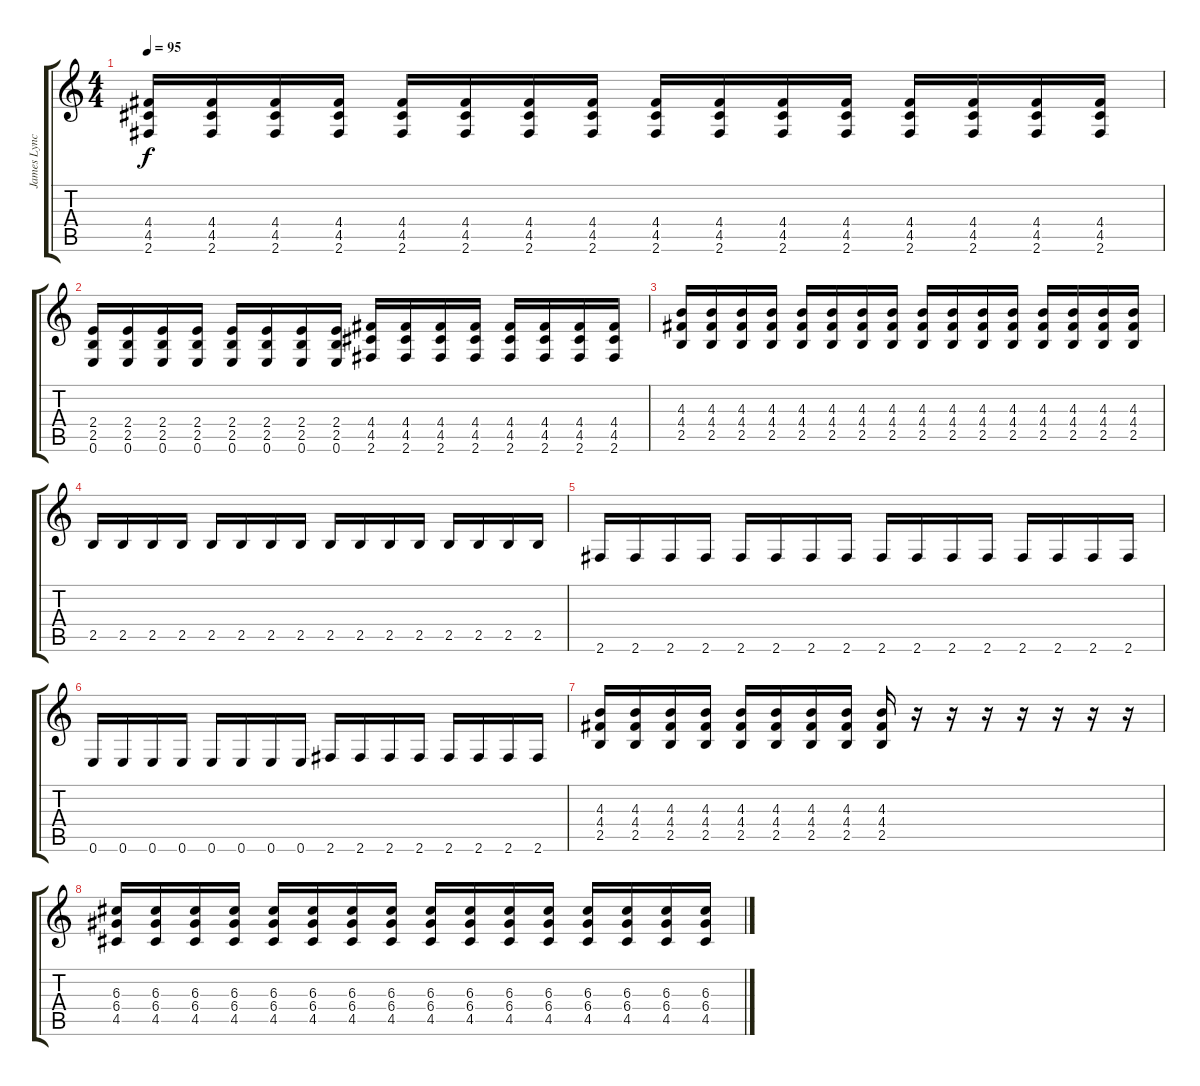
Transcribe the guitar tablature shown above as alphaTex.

\track ("James Lynch - Guitar 1" "James Lync") {instrument overdrivenguitar}
\staff {score tabs}
\tuning (E4 B3 G3 D3 A2 E2) {hide}
\ts (4 4)
\tempo 95
\clef g2
\ks c
(4.4 4.5 2.6).16{dy f} (4.4 4.5 2.6).16 (4.4 4.5 2.6).16 (4.4 4.5 2.6).16 (4.4 4.5 2.6).16 (4.4 4.5 2.6).16 (4.4 4.5 2.6).16 (4.4 4.5 2.6).16 (4.4 4.5 2.6).16 (4.4 4.5 2.6).16 (4.4 4.5 2.6).16 (4.4 4.5 2.6).16 (4.4 4.5 2.6).16 (4.4 4.5 2.6).16 (4.4 4.5 2.6).16 (4.4 4.5 2.6).16 |
(2.4 2.5 0.6).16 (2.4 2.5 0.6).16 (2.4 2.5 0.6).16 (2.4 2.5 0.6).16 (2.4 2.5 0.6).16 (2.4 2.5 0.6).16 (2.4 2.5 0.6).16 (2.4 2.5 0.6).16 (4.4 4.5 2.6).16 (4.4 4.5 2.6).16 (4.4 4.5 2.6).16 (4.4 4.5 2.6).16 (4.4 4.5 2.6).16 (4.4 4.5 2.6).16 (4.4 4.5 2.6).16 (4.4 4.5 2.6).16 |
(4.3 4.4 2.5).16 (4.3 4.4 2.5).16 (4.3 4.4 2.5).16 (4.3 4.4 2.5).16 (4.3 4.4 2.5).16 (4.3 4.4 2.5).16 (4.3 4.4 2.5).16 (4.3 4.4 2.5).16 (4.3 4.4 2.5).16 (4.3 4.4 2.5).16 (4.3 4.4 2.5).16 (4.3 4.4 2.5).16 (4.3 4.4 2.5).16 (4.3 4.4 2.5).16 (4.3 4.4 2.5).16 (4.3 4.4 2.5).16 |
2.5.16{volume 16} 2.5.16 2.5.16 2.5.16 2.5.16 2.5.16 2.5.16 2.5.16 2.5.16 2.5.16 2.5.16 2.5.16 2.5.16 2.5.16 2.5.16 2.5.16 |
2.6.16 2.6.16 2.6.16 2.6.16 2.6.16 2.6.16 2.6.16 2.6.16 2.6.16 2.6.16 2.6.16 2.6.16 2.6.16 2.6.16 2.6.16 2.6.16 |
0.6.16 0.6.16 0.6.16 0.6.16 0.6.16 0.6.16 0.6.16 0.6.16 2.6.16 2.6.16 2.6.16 2.6.16 2.6.16 2.6.16 2.6.16 2.6.16 |
(4.3 4.4 2.5).16{volume 13} (4.3 4.4 2.5).16 (4.3 4.4 2.5).16 (4.3 4.4 2.5).16 (4.3 4.4 2.5).16 (4.3 4.4 2.5).16 (4.3 4.4 2.5).16 (4.3 4.4 2.5).16 (4.3 4.4 2.5).16 r.16 r.16 r.16 r.16 r.16 r.16 r.16 |
(6.3 6.4 4.5).16 (6.3 6.4 4.5).16 (6.3 6.4 4.5).16 (6.3 6.4 4.5).16 (6.3 6.4 4.5).16 (6.3 6.4 4.5).16 (6.3 6.4 4.5).16 (6.3 6.4 4.5).16 (6.3 6.4 4.5).16 (6.3 6.4 4.5).16 (6.3 6.4 4.5).16 (6.3 6.4 4.5).16 (6.3 6.4 4.5).16 (6.3 6.4 4.5).16 (6.3 6.4 4.5).16 (6.3 6.4 4.5).16
